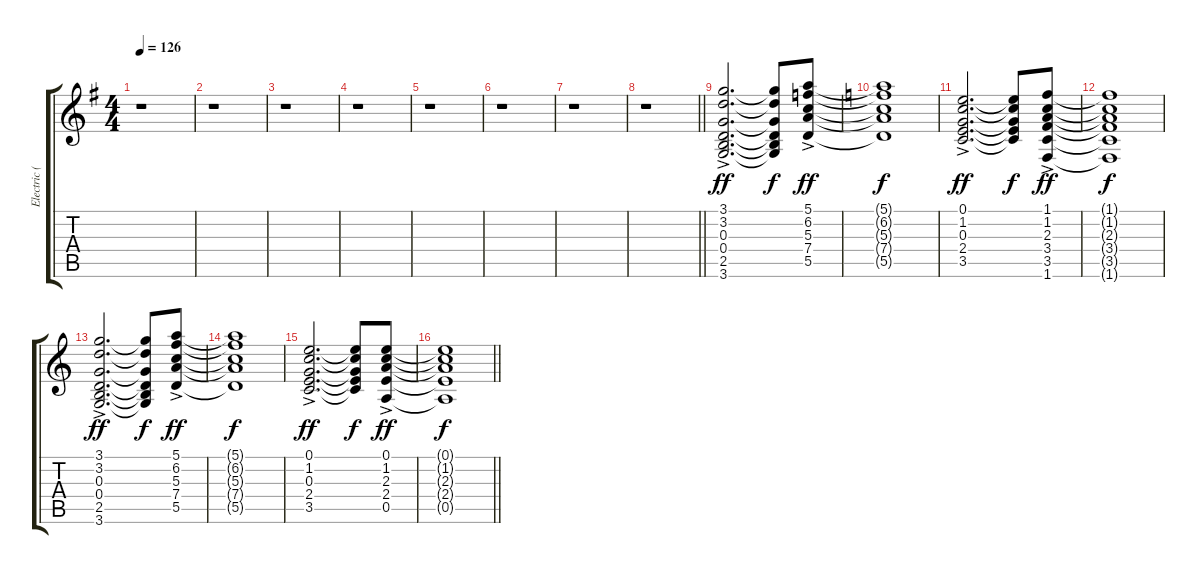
\track ("Electric (clean #2)" "Electric (") {instrument electricguitarclean}
\staff {score tabs}
\tuning (E4 B3 G3 D3 A2 E2) {hide}
\ts (4 4)
\tempo 126
\clef g2
\ks g
r.1{dy f} |
r.1 |
r.1 |
r.1 |
r.1 |
r.1 |
r.1 |
\barLineRight lightlight
r.1 |
(3.1{ac} 3.2{ac} 0.3{ac} 0.4{ac} 2.5{ac} 3.6{ac}).2{d dy ff} (3.1{t} 3.2{t} 0.3{t} 0.4{t} 2.5{t} 3.6{t}).8{dy f} (5.1{ac} 6.2{ac} 5.3{ac} 7.4{ac} 5.5{ac}).8{dy ff} |
\ks c
(5.1{t} 6.2{t} 5.3{t} 7.4{t} 5.5{t}).1{dy f} |
(0.1{ac} 1.2{ac} 0.3{ac} 2.4{ac} 3.5{ac}).2{d dy ff} (0.1{t} 1.2{t} 0.3{t} 2.4{t} 3.5{t}).8{dy f} (1.1{ac} 1.2{ac} 2.3{ac} 3.4{ac} 3.5{ac} 1.6{ac}).8{dy ff} |
(1.1{t} 1.2{t} 2.3{t} 3.4{t} 3.5{t} 1.6{t}).1{dy f} |
(3.1{ac} 3.2{ac} 0.3{ac} 0.4{ac} 2.5{ac} 3.6{ac}).2{d dy ff} (3.1{t} 3.2{t} 0.3{t} 0.4{t} 2.5{t} 3.6{t}).8{dy f} (5.1{ac} 6.2{ac} 5.3{ac} 7.4{ac} 5.5{ac}).8{dy ff} |
(5.1{t} 6.2{t} 5.3{t} 7.4{t} 5.5{t}).1{dy f} |
(0.1{ac} 1.2{ac} 0.3{ac} 2.4{ac} 3.5{ac}).2{d dy ff} (0.1{t} 1.2{t} 0.3{t} 2.4{t} 3.5{t}).8{dy f} (0.1{ac} 1.2{ac} 2.3{ac} 2.4{ac} 0.5{ac}).8{dy ff} |
\barLineRight lightlight
(0.1{t} 1.2{t} 2.3{t} 2.4{t} 0.5{t}).1{dy f}
